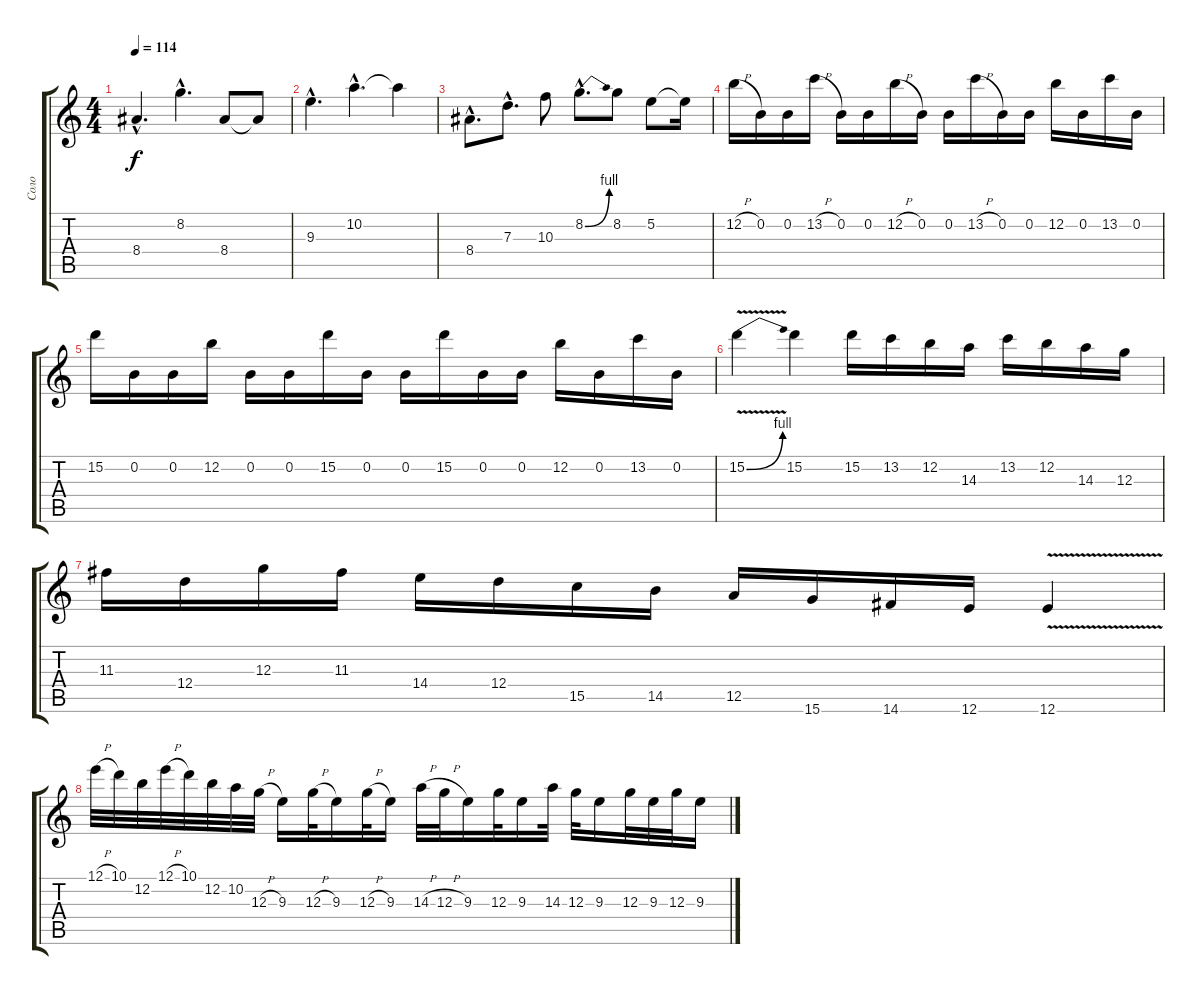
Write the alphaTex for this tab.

\track ("Соло" "Соло") {instrument overdrivenguitar}
\staff {score tabs}
\tuning (E4 B3 G3 D3 A2 E2) {hide}
\ts (4 4)
\tempo 114
\clef g2
\ks c
8.4{hac}.4{d dy f} 8.2{hac}.4{d} 8.4.8 8.4{t}.8 |
9.3{hac}.4{d} 10.2{hac}.4{d} 10.2{t}.4 |
8.4{hac}.8{d} 7.3{hac}.8{d} 10.3.8 8.2{be (bend 0 0 60 4) hac}.8{d} 8.2.8 5.2.8 5.2{t}.16 |
12.2{h}.16 0.2.16 0.2.16 13.2{h}.16 0.2.16 0.2.16 12.2{h}.16 0.2.16 0.2.16 13.2{h}.16 0.2.16 0.2.16 12.2.16 0.2.16 13.2.16 0.2.16 |
15.2.16 0.2.16 0.2.16 12.2.16 0.2.16 0.2.16 15.2.16 0.2.16 0.2.16 15.2.16 0.2.16 0.2.16 12.2.16 0.2.16 13.2.16 0.2.16 |
15.2{be (bend 0 0 60 4) v}.4 15.2.4 15.2.16 13.2.16 12.2.16 14.3.16 13.2.16 12.2.16 14.3.16 12.3.16 |
11.3.16 12.4.16 12.3.16 11.3.16 14.4.16 12.4.16 15.5.16 14.5.16 12.5.16 15.6.16 14.6.16 12.6.16 12.6{v}.4 |
12.1{h}.32 10.1.32 12.2.32 12.1{h}.32 10.1.32 12.2.32 10.2.32 12.3{h}.32 9.3.16 12.3{h}.32 9.3.16 12.3{h}.32 9.3.16 14.3{h}.32 12.3{h}.32 9.3.16 12.3.32 9.3.16 14.3.32 12.3.32 9.3.16 12.3.32 9.3.32 12.3.32 9.3.16
